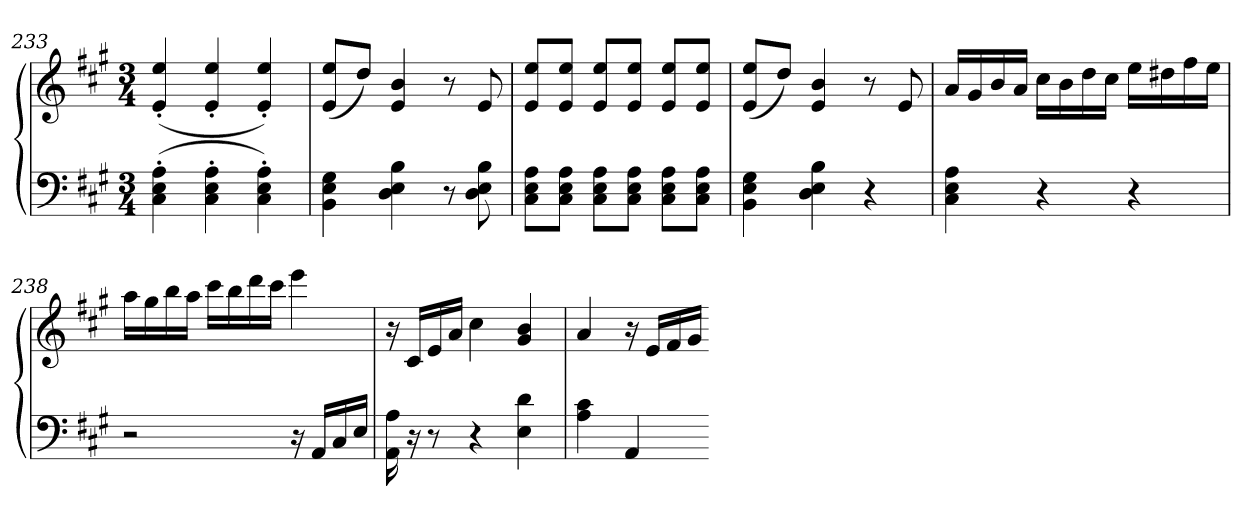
**kern	**kern
*part1	*part1
*staff2	*staff1
*clefF4	*clefG2
*k[f#c#g#]	*k[f#c#g#]
*A:	*A:
*M3/4	*M3/4
=233	=233
(4C#' 4E' 4A'	(4e' 4ee'
4C#' 4E' 4A'	4e' 4ee'
4C#' 4E' 4A')	4e' 4ee')
=234	=234
4BB 4E 4G#	(8e 8eeL
.	8ddJ)
4D 4E 4B	4e 4b
8r	8r
8D 8E 8B	8e
=235	=235
8C# 8E 8AL	8e 8eeL
8C# 8E 8AJ	8e 8eeJ
8C# 8E 8AL	8e 8eeL
8C# 8E 8AJ	8e 8eeJ
8C# 8E 8AL	8e 8eeL
8C# 8E 8AJ	8e 8eeJ
=236	=236
4BB 4E 4G#	(8e 8eeL
.	8ddJ)
4D 4E 4B	4e 4b
4r	8r
.	8e
=237	=237
4C# 4E 4A	16aLL
.	16g#
.	16b
.	16aJJ
4r	16cc#LL
.	16b
.	16dd
.	16cc#JJ
4r	16eeLL
.	16dd#X
.	16ff#
.	16eeJJ
=238	=238
2r	16aaLL
.	16gg#
.	16bb
.	16aaJJ
.	16ccc#LL
.	16bb
.	16ddd
.	16ccc#JJ
16r	4eee
16AALL	.
16C#	.
16EJJ	.
=239	=239
16AA 16A	16r
16r	16c#LL
8r	16e
.	16aJJ
4r	4cc#
4E 4d	4g# 4b
=240	=240
4A 4c#	4a
4AA	16r
.	16eLL
.	16f#
.	16g#JJ
=-	=-
*-	*-
